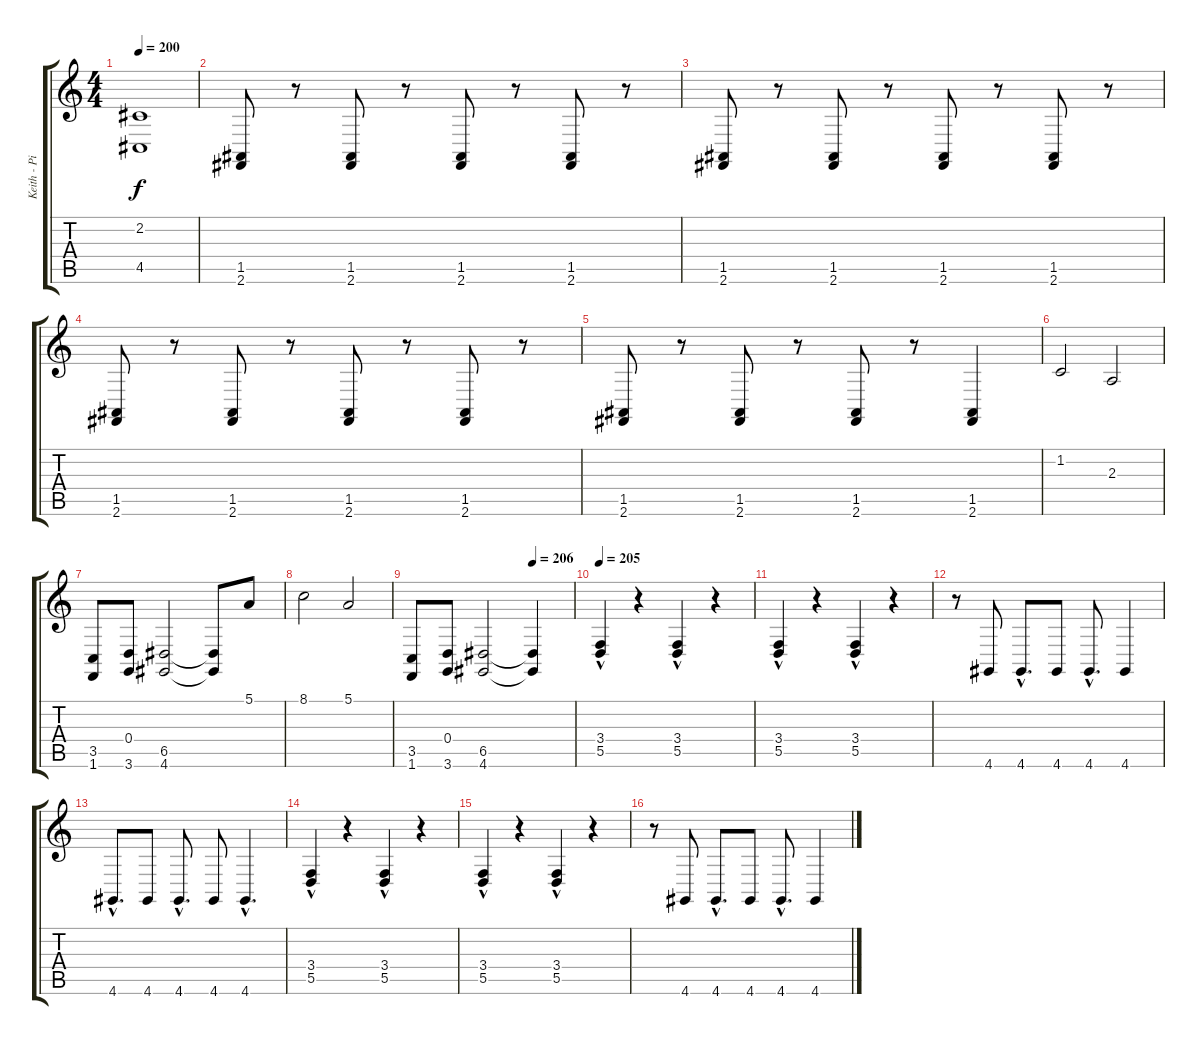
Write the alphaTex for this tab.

\track ("Keith - Piano LH" "Keith - Pi") {instrument acousticgrandpiano}
\staff {score tabs}
\tuning (E4 B3 G3 D3 A2 E2) {hide}
\ts (4 4)
\tempo 200
\clef g2
\ks c
(2.2{t} 4.5{t}).1{dy f} |
(1.5 2.6).8 r.8 (1.5 2.6).8 r.8 (1.5 2.6).8 r.8 (1.5 2.6).8 r.8 |
(1.5 2.6).8 r.8 (1.5 2.6).8 r.8 (1.5 2.6).8 r.8 (1.5 2.6).8 r.8 |
(1.5 2.6).8 r.8 (1.5 2.6).8 r.8 (1.5 2.6).8 r.8 (1.5 2.6).8 r.8 |
(1.5 2.6).8 r.8 (1.5 2.6).8 r.8 (1.5 2.6).8 r.8 (1.5 2.6).4 |
1.2.2 2.3.2 |
(3.5 1.6).8 (0.4 3.6).8 (6.5 4.6).2 (6.5{t} 4.6{t}).8 5.1.8 |
8.1.2 5.1.2 |
\tempo (206 0.75)
(3.5 1.6).8 (0.4 3.6).8 (6.5 4.6).2 (6.5{t} 4.6{t}).4 |
\tempo 205
(3.4{hac} 5.5).4 r.4 (3.4{hac} 5.5).4 r.4 |
(3.4{hac} 5.5).4 r.4 (3.4{hac} 5.5).4 r.4 |
r.8 4.6.8 4.6{hac}.8{d} 4.6.8 4.6{hac}.8{d} 4.6.4 |
4.6{hac}.8{d} 4.6.8 4.6{hac}.8{d} 4.6.8 4.6{hac}.4{d} |
(3.4{hac} 5.5).4 r.4 (3.4{hac} 5.5).4 r.4 |
(3.4{hac} 5.5).4 r.4 (3.4{hac} 5.5).4 r.4 |
r.8 4.6.8 4.6{hac}.8{d} 4.6.8 4.6{hac}.8{d} 4.6.4
